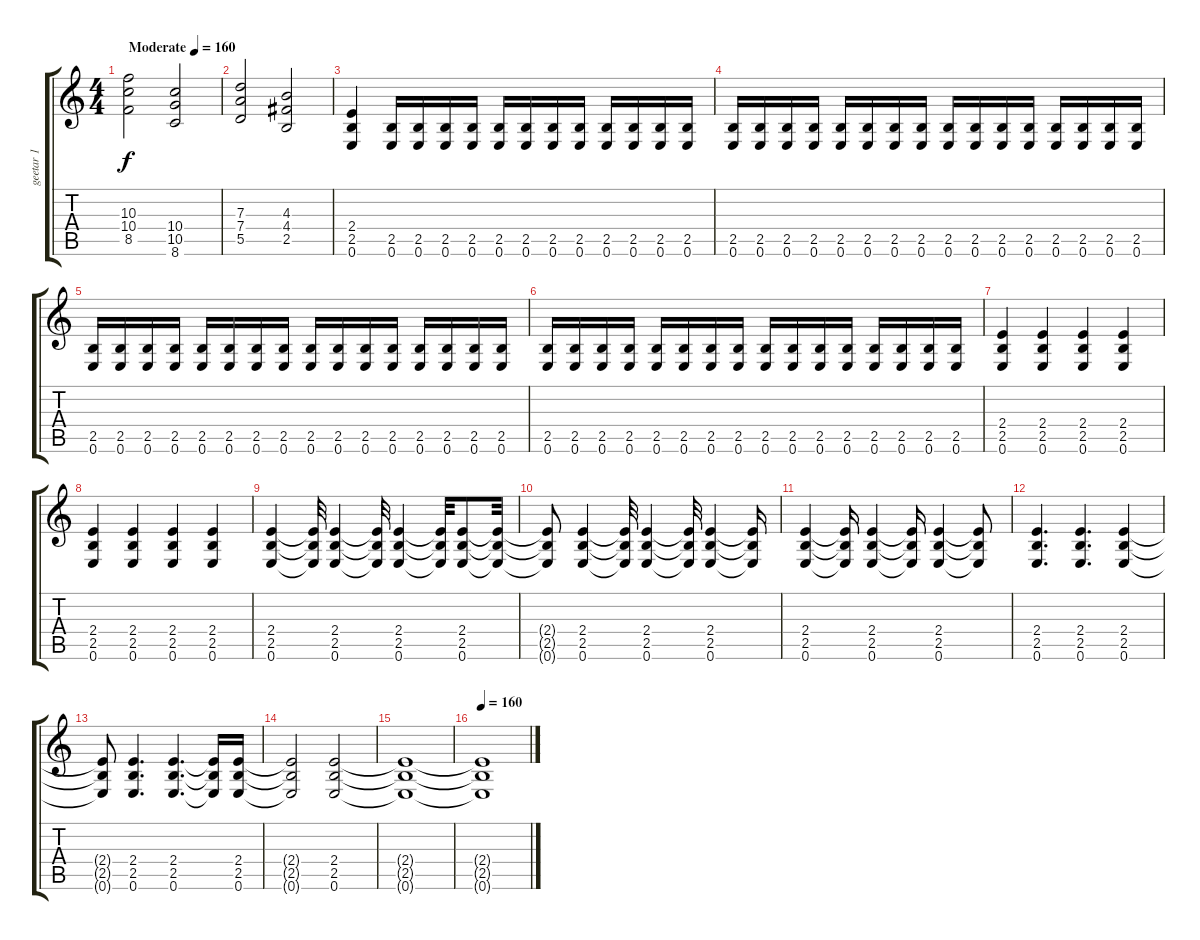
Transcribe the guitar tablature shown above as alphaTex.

\track ("geetar 1" "geetar 1") {instrument distortionguitar}
\staff {score tabs}
\tuning (E4 B3 G3 D3 A2 E2) {hide}
\ts (4 4)
\tempo (160 "Moderate")
\tempo 130
\tempo (160 "Moderate")
\clef g2
\ks c
(10.3 10.4 8.5).2{dy f instrument distortionguitar} (10.4 10.5 8.6).2 |
(7.3 7.4 5.5).2 (4.3 4.4 2.5).2 |
(2.4 2.5 0.6).4 (2.5 0.6).16 (2.5 0.6).16 (2.5 0.6).16 (2.5 0.6).16 (2.5 0.6).16 (2.5 0.6).16 (2.5 0.6).16 (2.5 0.6).16 (2.5 0.6).16 (2.5 0.6).16 (2.5 0.6).16 (2.5 0.6).16 |
(2.5 0.6).16 (2.5 0.6).16 (2.5 0.6).16 (2.5 0.6).16 (2.5 0.6).16 (2.5 0.6).16 (2.5 0.6).16 (2.5 0.6).16 (2.5 0.6).16 (2.5 0.6).16 (2.5 0.6).16 (2.5 0.6).16 (2.5 0.6).16 (2.5 0.6).16 (2.5 0.6).16 (2.5 0.6).16 |
(2.5 0.6).16 (2.5 0.6).16 (2.5 0.6).16 (2.5 0.6).16 (2.5 0.6).16 (2.5 0.6).16 (2.5 0.6).16 (2.5 0.6).16 (2.5 0.6).16 (2.5 0.6).16 (2.5 0.6).16 (2.5 0.6).16 (2.5 0.6).16 (2.5 0.6).16 (2.5 0.6).16 (2.5 0.6).16 |
(2.5 0.6).16 (2.5 0.6).16 (2.5 0.6).16 (2.5 0.6).16 (2.5 0.6).16 (2.5 0.6).16 (2.5 0.6).16 (2.5 0.6).16 (2.5 0.6).16 (2.5 0.6).16 (2.5 0.6).16 (2.5 0.6).16 (2.5 0.6).16 (2.5 0.6).16 (2.5 0.6).16 (2.5 0.6).16 |
(2.4 2.5 0.6).4 (2.4 2.5 0.6).4 (2.4 2.5 0.6).4 (2.4 2.5 0.6).4 |
(2.4 2.5 0.6).4 (2.4 2.5 0.6).4 (2.4 2.5 0.6).4 (2.4 2.5 0.6).4 |
(2.4 2.5 0.6).4 (2.4{t} 2.5{t} 0.6{t}).32 (2.4 2.5 0.6).4 (2.4{t} 2.5{t} 0.6{t}).32 (2.4 2.5 0.6).4 (2.4{t} 2.5{t} 0.6{t}).32 (2.4 2.5 0.6).8 (2.4{t} 2.5{t} 0.6{t}).32 |
(2.4{t} 2.5{t} 0.6{t}).8 (2.4 2.5 0.6).4 (2.4{t} 2.5{t} 0.6{t}).32 (2.4 2.5 0.6).4 (2.4{t} 2.5{t} 0.6{t}).32 (2.4 2.5 0.6).4 (2.4{t} 2.5{t} 0.6{t}).16 |
(2.4 2.5 0.6).4 (2.4{t} 2.5{t} 0.6{t}).16 (2.4 2.5 0.6).4 (2.4{t} 2.5{t} 0.6{t}).16 (2.4 2.5 0.6).4 (2.4{t} 2.5{t} 0.6{t}).8 |
(2.4 2.5 0.6).4{d} (2.4 2.5 0.6).4{d} (2.4 2.5 0.6).4 |
(2.4{t} 2.5{t} 0.6{t}).8 (2.4 2.5 0.6).4{d} (2.4 2.5 0.6).4{d} (2.4{t} 2.5{t} 0.6{t}).16 (2.4 2.5 0.6).16 |
(2.4{t} 2.5{t} 0.6{t}).2 (2.4 2.5 0.6).2 |
(2.4{t} 2.5{t} 0.6{t}).1 |
\tempo 160
(2.4{t} 2.5{t} 0.6{t}).1
